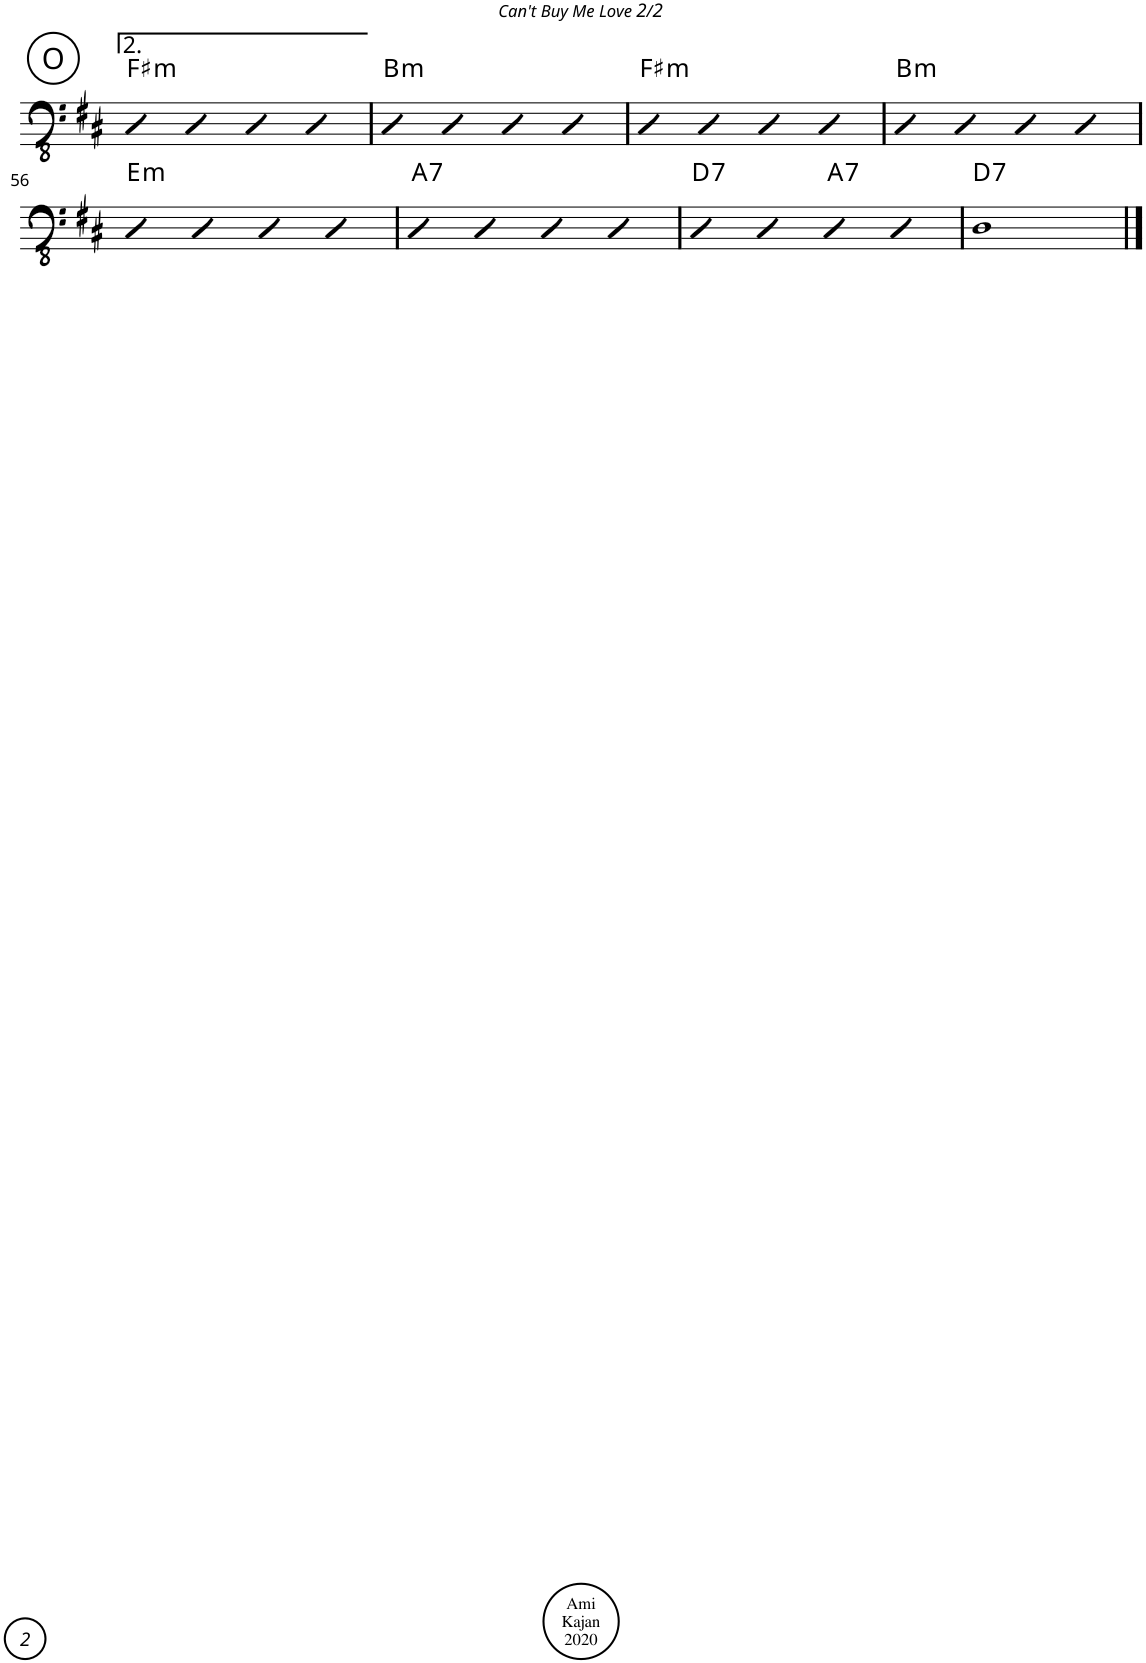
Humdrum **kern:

**kern	**harte
*part1	*part1
*staff1	*
*I"Acoustic Bass	*
*I'Bass	*
!!LO:PB:g=z
*clefFv4	*
*k[f#c#]	*
*M4/4	*
*met(c)	*
!!LO:REH:place=s1:a:cj:enc=circle:fs=14:t=O
=52	=52
!	!LO:H:kt=m
4EE	F#:min
4EE	.
4EE	.
4EE	.
=53	=53
!	!LO:H:kt=m
4EE	B:min
4EE	.
4EE	.
4EE	.
=54	=54
!	!LO:H:kt=m
4EE	F#:min
4EE	.
4EE	.
4EE	.
=55	=55
!	!LO:H:kt=m
4EE	B:min
4EE	.
4EE	.
4EE	.
!!LO:LB:g=z
=56	=56
!	!LO:H:kt=m
4EE	E:min
4EE	.
4EE	.
4EE	.
=57	=57
!	!LO:H:kt=7
4EE	A:7
4EE	.
4EE	.
4EE	.
=58	=58
!	!LO:H:kt=7
4EE	D:7
4EE	.
!	!LO:H:kt=7
4EE	A:7
4EE	.
=59	=59
!	!LO:H:kt=7
1DD	D:7
==	==
*-	*-
